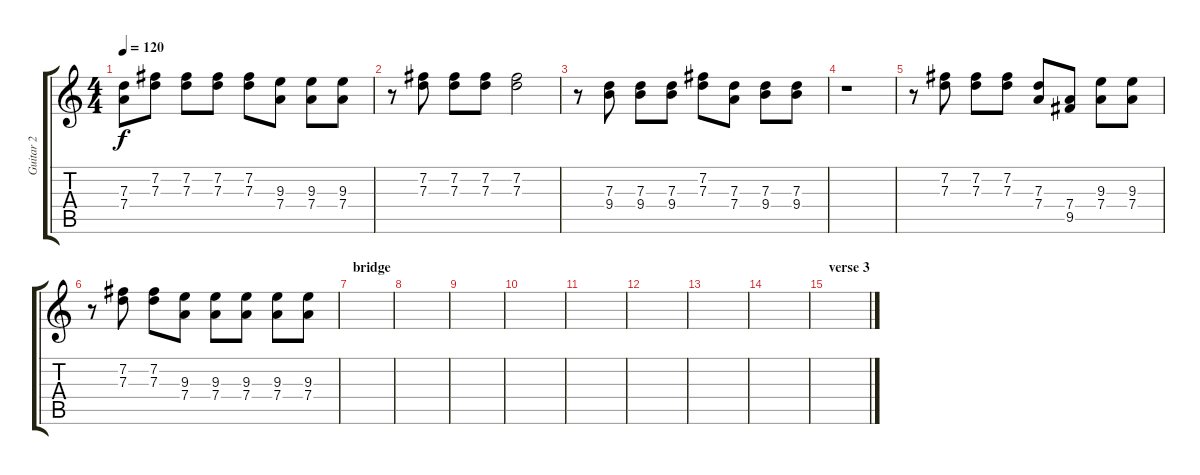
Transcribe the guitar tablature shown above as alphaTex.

\track ("Guitar 2" "Guitar 2") {instrument acousticguitarnylon}
\staff {score tabs}
\tuning (E4 B3 G3 D3 A2 E2) {hide}
\ts (4 4)
\tempo 120
\clef g2
\ks c
(7.3 7.4).8{dy f} (7.2 7.3).8 (7.2 7.3).8 (7.2 7.3).8 (7.2 7.3).8 (9.3 7.4).8 (9.3 7.4).8 (9.3 7.4).8 |
r.8 (7.2 7.3).8 (7.2 7.3).8 (7.2 7.3).8 (7.2 7.3).2 |
r.8 (7.3 9.4).8 (7.3 9.4).8 (7.3 9.4).8 (7.2 7.3).8 (7.3 7.4).8 (7.3 9.4).8 (7.3 9.4).8 |
r.1 |
r.8 (7.2 7.3).8 (7.2 7.3).8 (7.2 7.3).8 (7.3 7.4).8 (7.4 9.5).8 (9.3 7.4).8 (9.3 7.4).8 |
r.8 (7.2 7.3).8 (7.2 7.3).8 (9.3 7.4).8 (9.3 7.4).8 (9.3 7.4).8 (9.3 7.4).8 (9.3 7.4).8 |
\section ("" "bridge")
|
|
|
|
|
|
|
|
\section ("" "verse 3")
